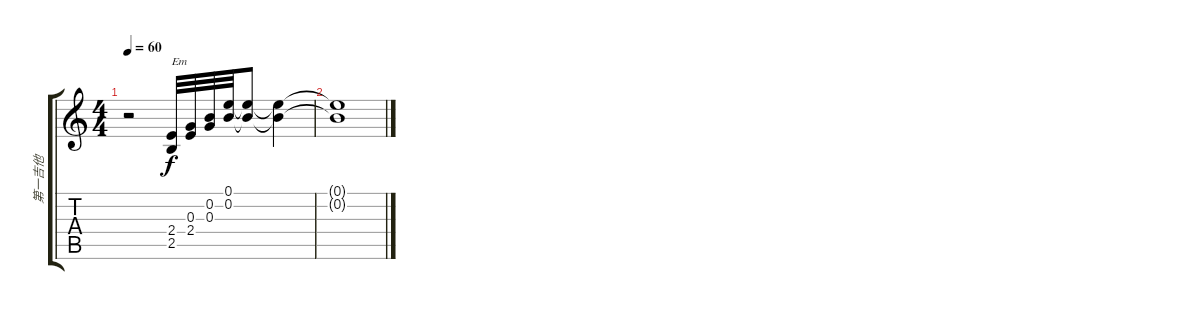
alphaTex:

\track ("第一吉他" "第一吉他") {instrument acousticguitarsteel}
\staff {score tabs}
\tuning (E4 B3 G3 D3 A2 E2) {hide}
\ts (4 4)
\tempo 60
\clef g2
\ks c
r.2{dy f} (2.4 2.5).32{txt "Em"} (0.3 2.4).32 (0.2 0.3).32 (0.1 0.2).32 (0.1{t} 0.2{t}).8 (0.1{t} 0.2{t}).4 |
(0.1{t} 0.2{t}).1
